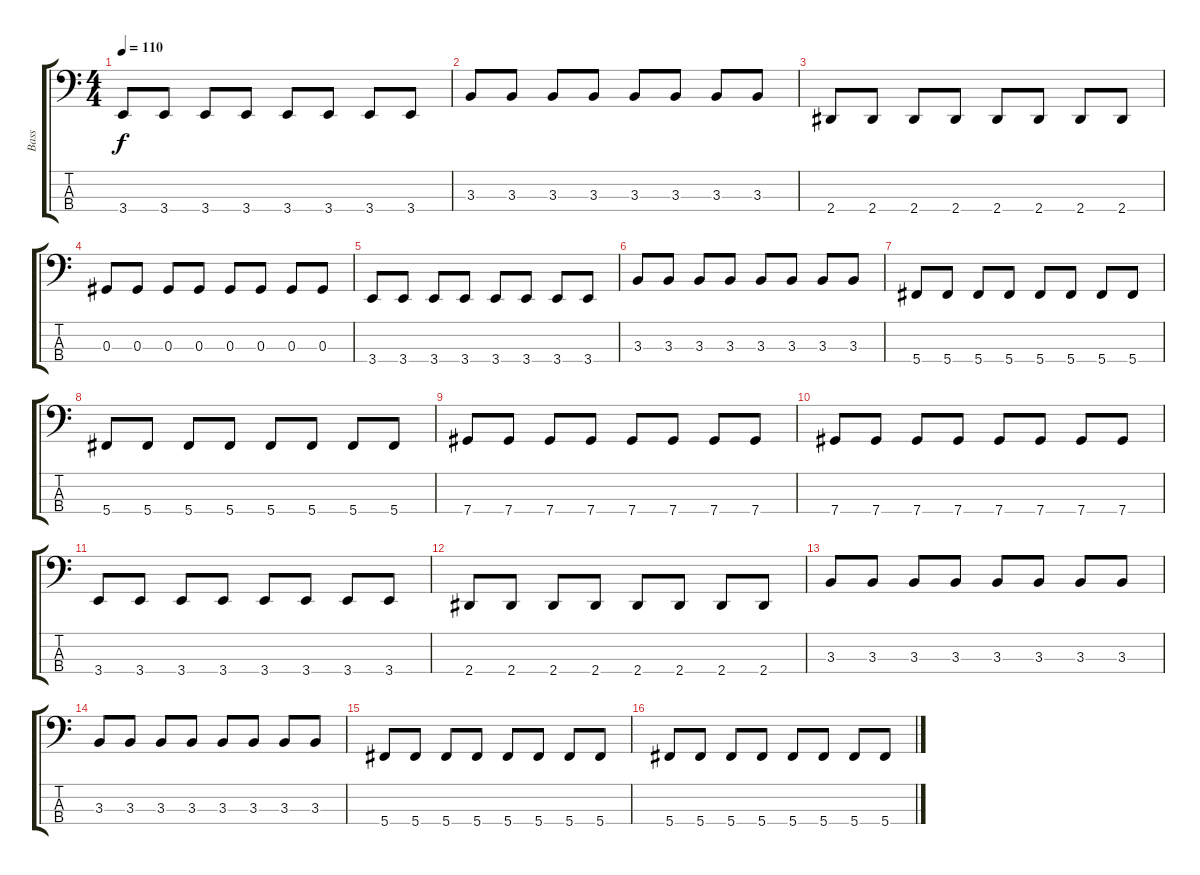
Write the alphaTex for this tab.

\track ("Bass" "Bass") {instrument electricbasspick}
\staff {score tabs}
\tuning (Gb2 Db2 Ab1 Db1) {hide}
\ts (4 4)
\tempo 110
\clef f4
\ks c
3.4.8{dy f} 3.4.8 3.4.8 3.4.8 3.4.8 3.4.8 3.4.8 3.4.8 |
3.3.8 3.3.8 3.3.8 3.3.8 3.3.8 3.3.8 3.3.8 3.3.8 |
2.4.8 2.4.8 2.4.8 2.4.8 2.4.8 2.4.8 2.4.8 2.4.8 |
0.3.8 0.3.8 0.3.8 0.3.8 0.3.8 0.3.8 0.3.8 0.3.8 |
3.4.8 3.4.8 3.4.8 3.4.8 3.4.8 3.4.8 3.4.8 3.4.8 |
3.3.8 3.3.8 3.3.8 3.3.8 3.3.8 3.3.8 3.3.8 3.3.8 |
5.4.8 5.4.8 5.4.8 5.4.8 5.4.8 5.4.8 5.4.8 5.4.8 |
5.4.8 5.4.8 5.4.8 5.4.8 5.4.8 5.4.8 5.4.8 5.4.8 |
7.4.8 7.4.8 7.4.8 7.4.8 7.4.8 7.4.8 7.4.8 7.4.8 |
7.4.8 7.4.8 7.4.8 7.4.8 7.4.8 7.4.8 7.4.8 7.4.8 |
3.4.8 3.4.8 3.4.8 3.4.8 3.4.8 3.4.8 3.4.8 3.4.8 |
2.4.8 2.4.8 2.4.8 2.4.8 2.4.8 2.4.8 2.4.8 2.4.8 |
3.3.8 3.3.8 3.3.8 3.3.8 3.3.8 3.3.8 3.3.8 3.3.8 |
3.3.8 3.3.8 3.3.8 3.3.8 3.3.8 3.3.8 3.3.8 3.3.8 |
5.4.8 5.4.8 5.4.8 5.4.8 5.4.8 5.4.8 5.4.8 5.4.8 |
5.4.8 5.4.8 5.4.8 5.4.8 5.4.8 5.4.8 5.4.8 5.4.8
